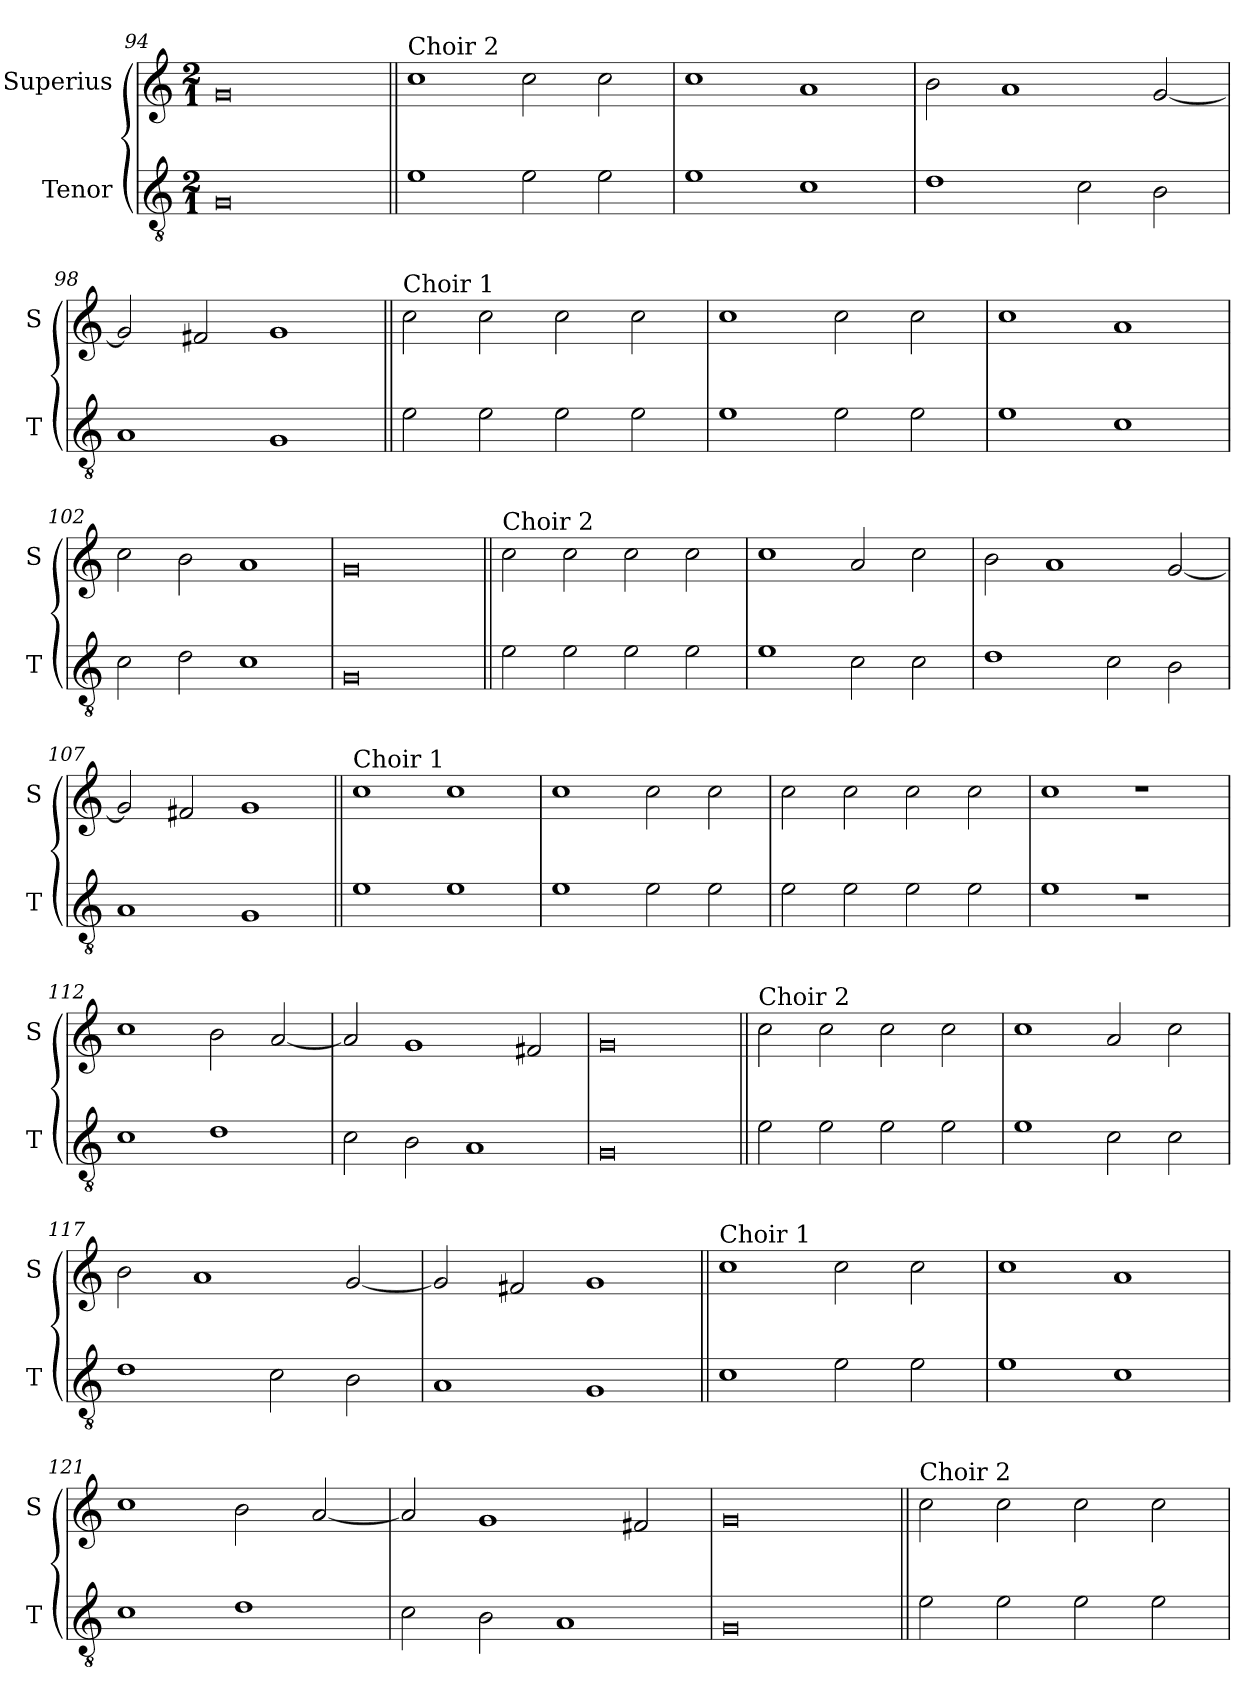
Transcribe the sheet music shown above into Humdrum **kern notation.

**kern	**kern
*part2	*part1
*staff2	*staff1
*I"Tenor	*I"Superius
*I'T	*I'S
*clefGv2	*clefG2
*k[]	*k[]
*M2/1	*M2/1
=94	=94
0G	0g
=95||	=95||
!	!LO:TX:a:t=Choir 2
1e	1cc
2e\	2cc\
2e\	2cc\
=96	=96
1e	1cc
1c	1a
=97	=97
1d	2b\
.	1a
2c\	.
2B\	[2g/
=98	=98
1A	2g/]
.	2f#X/
1G	1g
=99||	=99||
!	!LO:TX:a:t=Choir 1
2e\	2cc\
2e\	2cc\
2e\	2cc\
2e\	2cc\
=100	=100
1e	1cc
2e\	2cc\
2e\	2cc\
=101	=101
1e	1cc
1c	1a
=102	=102
2c\	2cc\
2d\	2b\
1c	1a
=103	=103
0G	0g
=104||	=104||
!	!LO:TX:a:t=Choir 2
2e\	2cc\
2e\	2cc\
2e\	2cc\
2e\	2cc\
=105	=105
1e	1cc
2c\	2a/
2c\	2cc\
=106	=106
1d	2b\
.	1a
2c\	.
2B\	[2g/
=107	=107
1A	2g/]
.	2f#X/
1G	1g
=108||	=108||
!	!LO:TX:a:t=Choir 1
1e	1cc
1e	1cc
=109	=109
1e	1cc
2e\	2cc\
2e\	2cc\
=110	=110
2e\	2cc\
2e\	2cc\
2e\	2cc\
2e\	2cc\
=111	=111
1e	1cc
1r	1r
=112	=112
1c	1cc
1d	2b\
.	[2a/
=113	=113
2c\	2a/]
2B\	1g
1A	.
.	2f#X/
=114	=114
0G	0g
=115||	=115||
!	!LO:TX:a:t=Choir 2
2e\	2cc\
2e\	2cc\
2e\	2cc\
2e\	2cc\
=116	=116
1e	1cc
2c\	2a/
2c\	2cc\
=117	=117
1d	2b\
.	1a
2c\	.
2B\	[2g/
=118	=118
1A	2g/]
.	2f#X/
1G	1g
=119||	=119||
!	!LO:TX:a:t=Choir 1
1c	1cc
2e\	2cc\
2e\	2cc\
=120	=120
1e	1cc
1c	1a
=121	=121
1c	1cc
1d	2b\
.	[2a/
=122	=122
2c\	2a/]
2B\	1g
1A	.
.	2f#X/
=123	=123
0G	0g
=124||	=124||
!	!LO:TX:a:t=Choir 2
2e\	2cc\
2e\	2cc\
2e\	2cc\
2e\	2cc\
=	=
*-	*-
